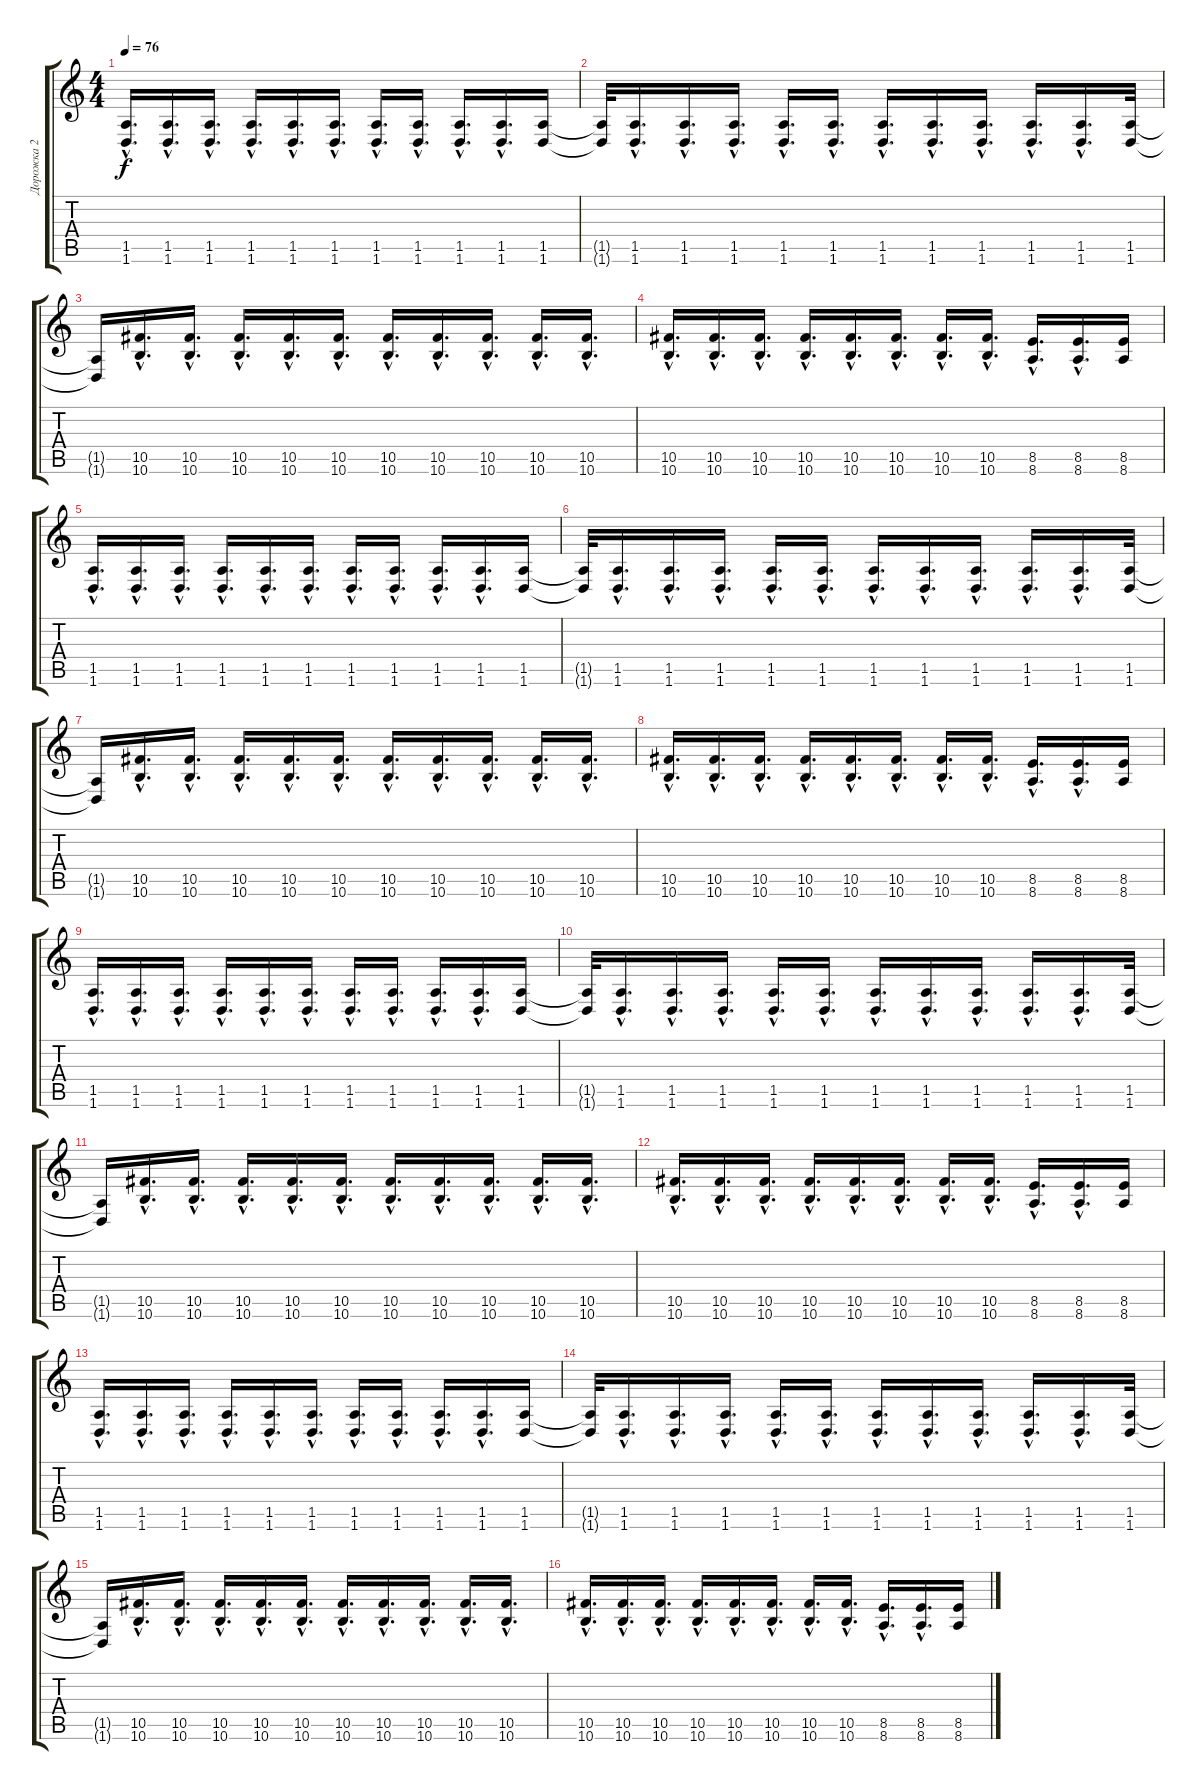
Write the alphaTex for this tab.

\track ("Дорожка 2" "Дорожка 2") {instrument distortionguitar}
\staff {score tabs}
\tuning (Eb4 Bb3 Gb3 Db3 Ab2 Db2) {hide}
\ts (4 4)
\tempo 76
\clef g2
\ks c
(1.5{hac} 1.6{hac}).16{d dy f} (1.5{hac} 1.6{hac}).16{d} (1.5{hac} 1.6{hac}).16{d} (1.5{hac} 1.6{hac}).16{d} (1.5{hac} 1.6{hac}).16{d} (1.5{hac} 1.6{hac}).16{d} (1.5{hac} 1.6{hac}).16{d} (1.5{hac} 1.6{hac}).16{d} (1.5{hac} 1.6{hac}).16{d} (1.5{hac} 1.6{hac}).16{d} (1.5 1.6).16 |
(1.5{t} 1.6{t}).32 (1.5{hac} 1.6{hac}).16{d} (1.5{hac} 1.6{hac}).16{d} (1.5{hac} 1.6{hac}).16{d} (1.5{hac} 1.6{hac}).16{d} (1.5{hac} 1.6{hac}).16{d} (1.5{hac} 1.6{hac}).16{d} (1.5{hac} 1.6{hac}).16{d} (1.5{hac} 1.6{hac}).16{d} (1.5{hac} 1.6{hac}).16{d} (1.5{hac} 1.6{hac}).16{d} (1.5 1.6).32 |
(1.5{t} 1.6{t}).16 (10.5{hac} 10.6{hac}).16{d} (10.5{hac} 10.6{hac}).16{d} (10.5{hac} 10.6{hac}).16{d} (10.5{hac} 10.6{hac}).16{d} (10.5{hac} 10.6{hac}).16{d} (10.5{hac} 10.6{hac}).16{d} (10.5{hac} 10.6{hac}).16{d} (10.5{hac} 10.6{hac}).16{d} (10.5{hac} 10.6{hac}).16{d} (10.5{hac} 10.6{hac}).16{d} |
(10.5{hac} 10.6{hac}).16{d} (10.5{hac} 10.6{hac}).16{d} (10.5{hac} 10.6{hac}).16{d} (10.5{hac} 10.6{hac}).16{d} (10.5{hac} 10.6{hac}).16{d} (10.5{hac} 10.6{hac}).16{d} (10.5{hac} 10.6{hac}).16{d} (10.5{hac} 10.6{hac}).16{d} (8.5{hac} 8.6{hac}).16{d} (8.5{hac} 8.6{hac}).16{d} (8.5 8.6).16 |
(1.5{hac} 1.6{hac}).16{d} (1.5{hac} 1.6{hac}).16{d} (1.5{hac} 1.6{hac}).16{d} (1.5{hac} 1.6{hac}).16{d} (1.5{hac} 1.6{hac}).16{d} (1.5{hac} 1.6{hac}).16{d} (1.5{hac} 1.6{hac}).16{d} (1.5{hac} 1.6{hac}).16{d} (1.5{hac} 1.6{hac}).16{d} (1.5{hac} 1.6{hac}).16{d} (1.5 1.6).16 |
(1.5{t} 1.6{t}).32 (1.5{hac} 1.6{hac}).16{d} (1.5{hac} 1.6{hac}).16{d} (1.5{hac} 1.6{hac}).16{d} (1.5{hac} 1.6{hac}).16{d} (1.5{hac} 1.6{hac}).16{d} (1.5{hac} 1.6{hac}).16{d} (1.5{hac} 1.6{hac}).16{d} (1.5{hac} 1.6{hac}).16{d} (1.5{hac} 1.6{hac}).16{d} (1.5{hac} 1.6{hac}).16{d} (1.5 1.6).32 |
(1.5{t} 1.6{t}).16 (10.5{hac} 10.6{hac}).16{d} (10.5{hac} 10.6{hac}).16{d} (10.5{hac} 10.6{hac}).16{d} (10.5{hac} 10.6{hac}).16{d} (10.5{hac} 10.6{hac}).16{d} (10.5{hac} 10.6{hac}).16{d} (10.5{hac} 10.6{hac}).16{d} (10.5{hac} 10.6{hac}).16{d} (10.5{hac} 10.6{hac}).16{d} (10.5{hac} 10.6{hac}).16{d} |
(10.5{hac} 10.6{hac}).16{d} (10.5{hac} 10.6{hac}).16{d} (10.5{hac} 10.6{hac}).16{d} (10.5{hac} 10.6{hac}).16{d} (10.5{hac} 10.6{hac}).16{d} (10.5{hac} 10.6{hac}).16{d} (10.5{hac} 10.6{hac}).16{d} (10.5{hac} 10.6{hac}).16{d} (8.5{hac} 8.6{hac}).16{d} (8.5{hac} 8.6{hac}).16{d} (8.5 8.6).16 |
(1.5{hac} 1.6{hac}).16{d} (1.5{hac} 1.6{hac}).16{d} (1.5{hac} 1.6{hac}).16{d} (1.5{hac} 1.6{hac}).16{d} (1.5{hac} 1.6{hac}).16{d} (1.5{hac} 1.6{hac}).16{d} (1.5{hac} 1.6{hac}).16{d} (1.5{hac} 1.6{hac}).16{d} (1.5{hac} 1.6{hac}).16{d} (1.5{hac} 1.6{hac}).16{d} (1.5 1.6).16 |
(1.5{t} 1.6{t}).32 (1.5{hac} 1.6{hac}).16{d} (1.5{hac} 1.6{hac}).16{d} (1.5{hac} 1.6{hac}).16{d} (1.5{hac} 1.6{hac}).16{d} (1.5{hac} 1.6{hac}).16{d} (1.5{hac} 1.6{hac}).16{d} (1.5{hac} 1.6{hac}).16{d} (1.5{hac} 1.6{hac}).16{d} (1.5{hac} 1.6{hac}).16{d} (1.5{hac} 1.6{hac}).16{d} (1.5 1.6).32 |
(1.5{t} 1.6{t}).16 (10.5{hac} 10.6{hac}).16{d} (10.5{hac} 10.6{hac}).16{d} (10.5{hac} 10.6{hac}).16{d} (10.5{hac} 10.6{hac}).16{d} (10.5{hac} 10.6{hac}).16{d} (10.5{hac} 10.6{hac}).16{d} (10.5{hac} 10.6{hac}).16{d} (10.5{hac} 10.6{hac}).16{d} (10.5{hac} 10.6{hac}).16{d} (10.5{hac} 10.6{hac}).16{d} |
(10.5{hac} 10.6{hac}).16{d} (10.5{hac} 10.6{hac}).16{d} (10.5{hac} 10.6{hac}).16{d} (10.5{hac} 10.6{hac}).16{d} (10.5{hac} 10.6{hac}).16{d} (10.5{hac} 10.6{hac}).16{d} (10.5{hac} 10.6{hac}).16{d} (10.5{hac} 10.6{hac}).16{d} (8.5{hac} 8.6{hac}).16{d} (8.5{hac} 8.6{hac}).16{d} (8.5 8.6).16 |
(1.5{hac} 1.6{hac}).16{d} (1.5{hac} 1.6{hac}).16{d} (1.5{hac} 1.6{hac}).16{d} (1.5{hac} 1.6{hac}).16{d} (1.5{hac} 1.6{hac}).16{d} (1.5{hac} 1.6{hac}).16{d} (1.5{hac} 1.6{hac}).16{d} (1.5{hac} 1.6{hac}).16{d} (1.5{hac} 1.6{hac}).16{d} (1.5{hac} 1.6{hac}).16{d} (1.5 1.6).16 |
(1.5{t} 1.6{t}).32 (1.5{hac} 1.6{hac}).16{d} (1.5{hac} 1.6{hac}).16{d} (1.5{hac} 1.6{hac}).16{d} (1.5{hac} 1.6{hac}).16{d} (1.5{hac} 1.6{hac}).16{d} (1.5{hac} 1.6{hac}).16{d} (1.5{hac} 1.6{hac}).16{d} (1.5{hac} 1.6{hac}).16{d} (1.5{hac} 1.6{hac}).16{d} (1.5{hac} 1.6{hac}).16{d} (1.5 1.6).32 |
(1.5{t} 1.6{t}).16 (10.5{hac} 10.6{hac}).16{d} (10.5{hac} 10.6{hac}).16{d} (10.5{hac} 10.6{hac}).16{d} (10.5{hac} 10.6{hac}).16{d} (10.5{hac} 10.6{hac}).16{d} (10.5{hac} 10.6{hac}).16{d} (10.5{hac} 10.6{hac}).16{d} (10.5{hac} 10.6{hac}).16{d} (10.5{hac} 10.6{hac}).16{d} (10.5{hac} 10.6{hac}).16{d} |
(10.5{hac} 10.6{hac}).16{d} (10.5{hac} 10.6{hac}).16{d} (10.5{hac} 10.6{hac}).16{d} (10.5{hac} 10.6{hac}).16{d} (10.5{hac} 10.6{hac}).16{d} (10.5{hac} 10.6{hac}).16{d} (10.5{hac} 10.6{hac}).16{d} (10.5{hac} 10.6{hac}).16{d} (8.5{hac} 8.6{hac}).16{d} (8.5{hac} 8.6{hac}).16{d} (8.5 8.6).16
